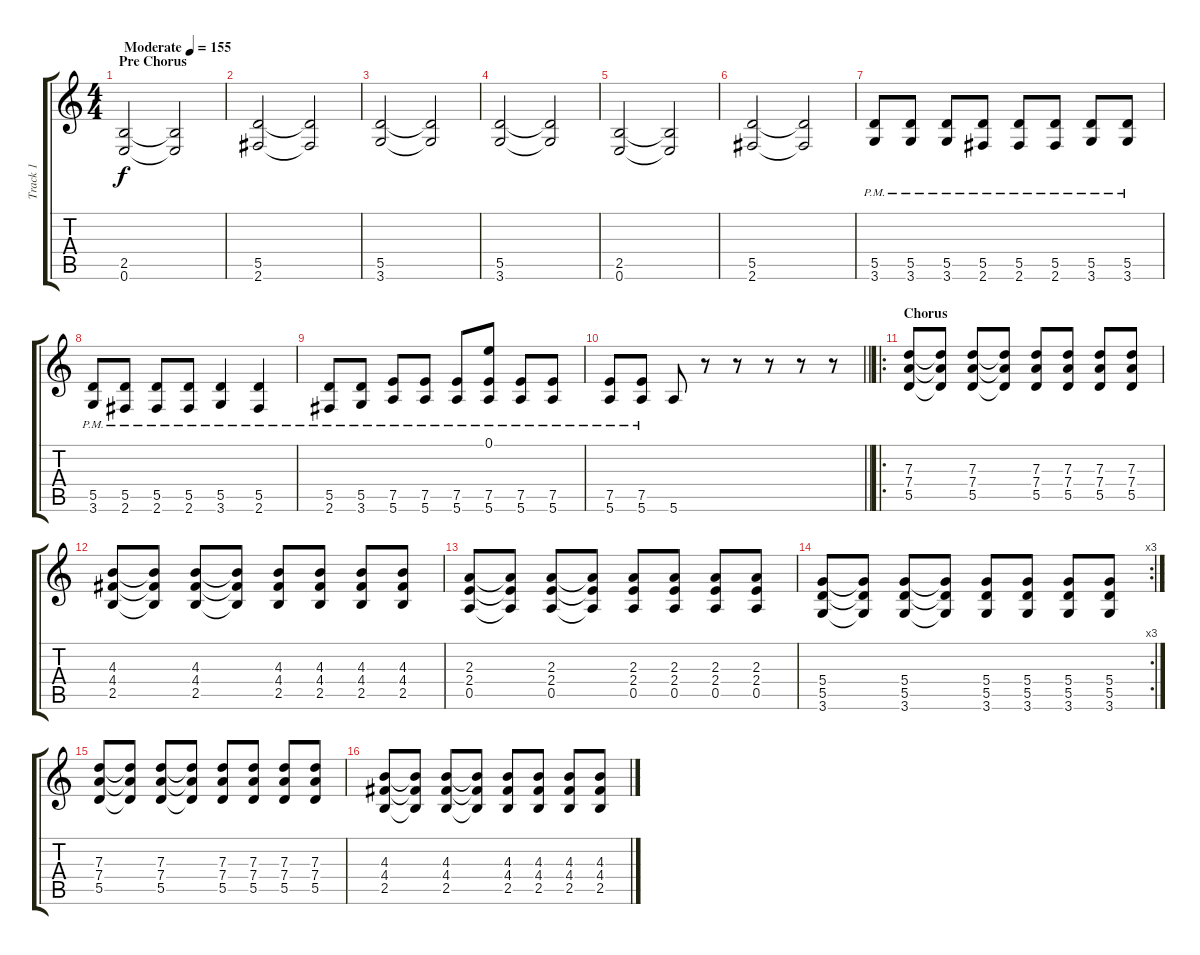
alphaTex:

\track ("Track 1" "Track 1") {instrument distortionguitar}
\staff {score tabs}
\tuning (E4 B3 G3 D3 A2 E2) {hide}
\ts (4 4)
\section ("" "Pre Chorus")
\tempo (155 "Moderate")
\clef g2
\ks c
(2.5 0.6).2{dy f instrument distortionguitar} (2.5{t} 0.6{t}).2 |
(5.5 2.6).2 (5.5{t} 2.6{t}).2 |
(5.5 3.6).2 (5.5{t} 3.6{t}).2 |
(5.5 3.6).2 (5.5{t} 3.6{t}).2 |
(2.5 0.6).2 (2.5{t} 0.6{t}).2 |
(5.5 2.6).2 (5.5{t} 2.6{t}).2 |
(5.5{pm} 3.6{pm}).8 (5.5{pm} 3.6{pm}).8 (5.5{pm} 3.6{pm}).8 (5.5{pm} 2.6{pm}).8 (5.5{pm} 2.6{pm}).8 (5.5{pm} 2.6{pm}).8 (5.5{pm} 3.6{pm}).8 (5.5{pm} 3.6{pm}).8 |
(5.5{pm} 3.6{pm}).8 (5.5{pm} 2.6{pm}).8 (5.5{pm} 2.6{pm}).8 (5.5{pm} 2.6{pm}).8 (5.5{pm} 3.6{pm}).4 (5.5{pm} 2.6{pm}).4 |
(5.5{pm} 2.6{pm}).8 (5.5{pm} 3.6{pm}).8 (7.5{pm} 5.6{pm}).8 (7.5{pm} 5.6{pm}).8 (7.5{pm} 5.6{pm}).8 (0.1 7.5{pm} 5.6{pm}).8 (7.5{pm} 5.6{pm}).8 (7.5{pm} 5.6{pm}).8 |
\barLineRight lightlight
(7.5{pm} 5.6{pm}).8 (7.5{pm} 5.6{pm}).8 5.6.8 r.8 r.8 r.8 r.8 r.8 |
\ro
\section ("" "Chorus")
(7.3 7.4 5.5).8 (7.3{t} 7.4{t} 5.5{t}).8 (7.3 7.4 5.5).8 (7.3{t} 7.4{t} 5.5{t}).8 (7.3 7.4 5.5).8 (7.3 7.4 5.5).8 (7.3 7.4 5.5).8 (7.3 7.4 5.5).8 |
(4.3 4.4 2.5).8 (4.3{t} 4.4{t} 2.5{t}).8 (4.3 4.4 2.5).8 (4.3{t} 4.4{t} 2.5{t}).8 (4.3 4.4 2.5).8 (4.3 4.4 2.5).8 (4.3 4.4 2.5).8 (4.3 4.4 2.5).8 |
(2.3 2.4 0.5).8 (2.3{t} 2.4{t} 0.5{t}).8 (2.3 2.4 0.5).8 (2.3{t} 2.4{t} 0.5{t}).8 (2.3 2.4 0.5).8 (2.3 2.4 0.5).8 (2.3 2.4 0.5).8 (2.3 2.4 0.5).8 |
\rc 3
(5.4 5.5 3.6).8 (5.4{t} 5.5{t} 3.6{t}).8 (5.4 5.5 3.6).8 (5.4{t} 5.5{t} 3.6{t}).8 (5.4 5.5 3.6).8 (5.4 5.5 3.6).8 (5.4 5.5 3.6).8 (5.4 5.5 3.6).8 |
(7.3 7.4 5.5).8 (7.3{t} 7.4{t} 5.5{t}).8 (7.3 7.4 5.5).8 (7.3{t} 7.4{t} 5.5{t}).8 (7.3 7.4 5.5).8 (7.3 7.4 5.5).8 (7.3 7.4 5.5).8 (7.3 7.4 5.5).8 |
(4.3 4.4 2.5).8 (4.3{t} 4.4{t} 2.5{t}).8 (4.3 4.4 2.5).8 (4.3{t} 4.4{t} 2.5{t}).8 (4.3 4.4 2.5).8 (4.3 4.4 2.5).8 (4.3 4.4 2.5).8 (4.3 4.4 2.5).8
